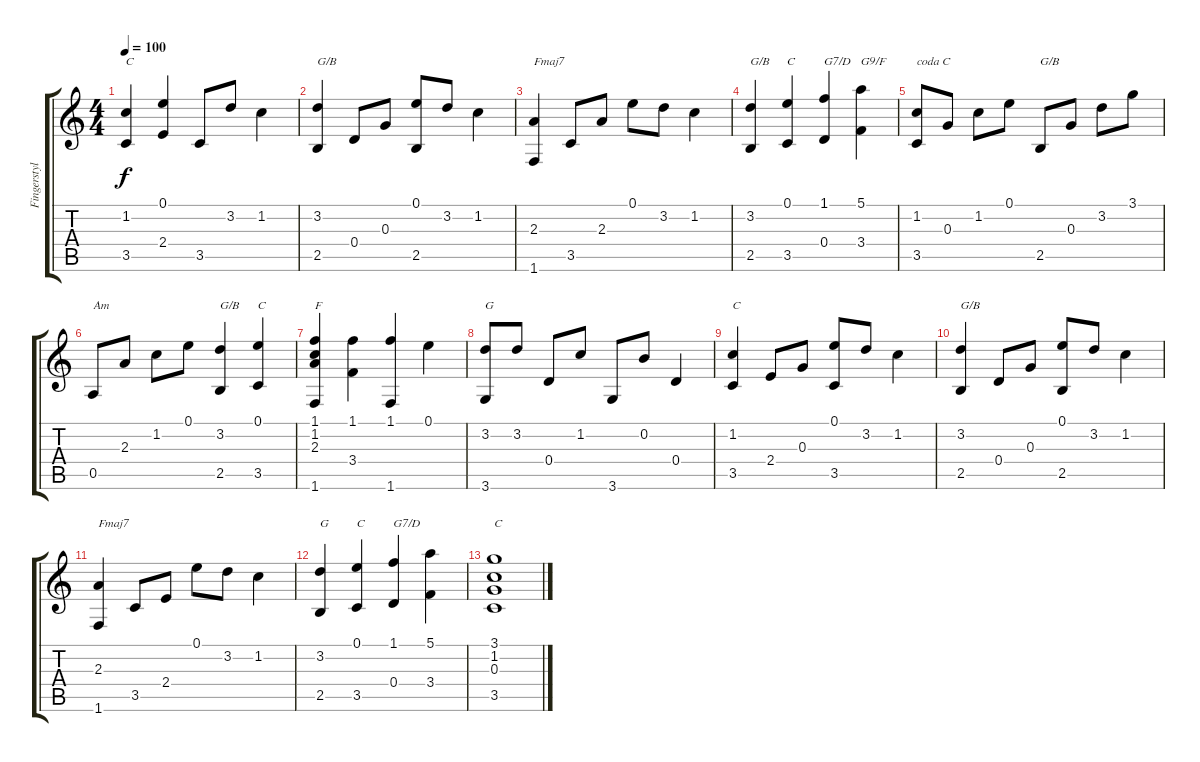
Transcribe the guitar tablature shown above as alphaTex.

\track ("Fingerstyle" "Fingerstyl") {instrument acousticguitarsteel}
\staff {score tabs}
\tuning (E4 B3 G3 D3 A2 E2) {hide}
\ts (4 4)
\tempo 100
\clef g2
\ks c
(1.2 3.5).4{txt "C" dy f} (0.1 2.4).4 3.5.8 3.2.8 1.2.4 |
(3.2 2.5).4{txt "G/B"} 0.4.8 0.3.8 (0.1 2.5).8 3.2.8 1.2.4 |
(2.3 1.6).4{txt "Fmaj7"} 3.5.8 2.3.8 0.1.8 3.2.8 1.2.4 |
(3.2 2.5).4{txt "G/B"} (0.1 3.5).4{txt "C"} (1.1 0.4).4{txt "G7/D"} (5.1 3.4).4{txt "G9/F"} |
(1.2 3.5).8{txt "coda C"} 0.3.8 1.2.8 0.1.8 2.5.8{txt "G/B"} 0.3.8 3.2.8 3.1.8 |
0.5.8{txt "Am"} 2.3.8 1.2.8 0.1.8 (3.2 2.5).4{txt "G/B"} (0.1 3.5).4{txt "C"} |
(1.1 1.2 2.3 1.6).4{txt "F"} (1.1 3.4).4 (1.1 1.6).4 0.1.4 |
(3.2 3.6).8{txt "G"} 3.2.8 0.4.8 1.2.8 3.6.8 0.2.8 0.4.4 |
(1.2 3.5).4{txt "C"} 2.4.8 0.3.8 (0.1 3.5).8 3.2.8 1.2.4 |
(3.2 2.5).4{txt "G/B"} 0.4.8 0.3.8 (0.1 2.5).8 3.2.8 1.2.4 |
(2.3 1.6).4{txt "Fmaj7"} 3.5.8 2.4.8 0.1.8 3.2.8 1.2.4 |
(3.2 2.5).4{txt "G"} (0.1 3.5).4{txt "C"} (1.1 0.4).4{txt "G7/D"} (5.1 3.4).4 |
(3.1 1.2 0.3 3.5).1{txt "C"}
